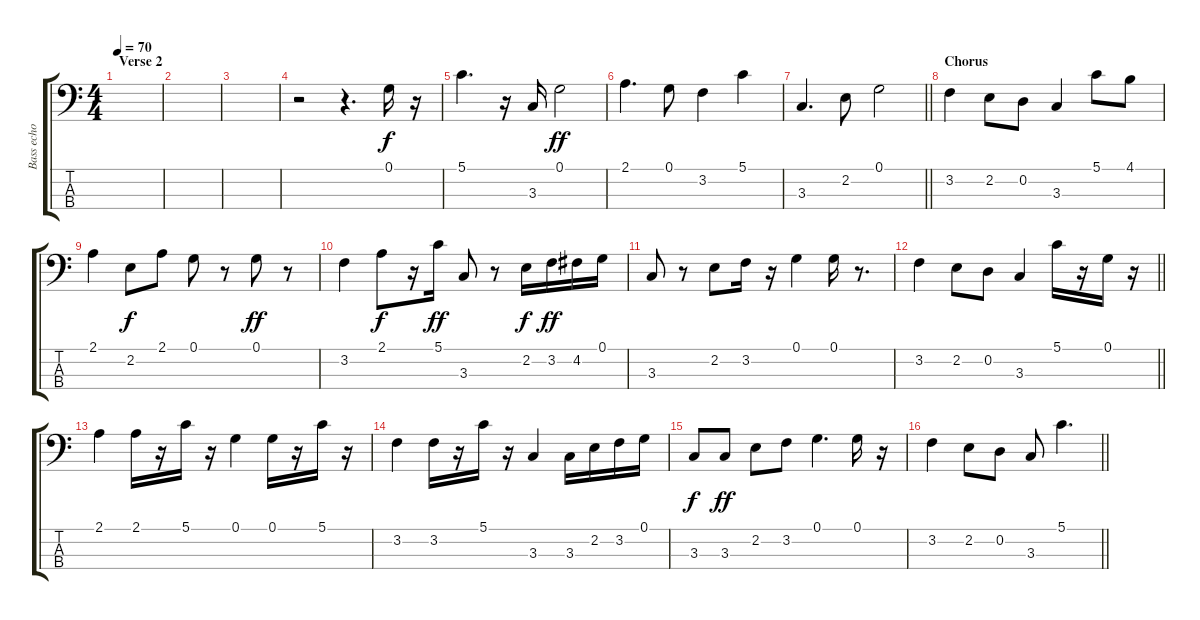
\track ("Bass echo" "Bass echo") {instrument fretlessbass}
\staff {score tabs}
\tuning (G2 D2 A1 E1) {hide}
\ts (4 4)
\section ("" "Verse 2")
\tempo 70
\clef f4
\ks c
|
|
|
r.2 r.4{d} 0.1.16 r.16 |
5.1.4{d} r.16 3.3.16{dy f} 0.1.2{dy ff} |
2.1.4{d} 0.1.8 3.2.4 5.1.4 |
\barLineRight lightlight
3.3.4{d} 2.2.8 0.1.2 |
\section ("" "Chorus")
3.2.4 2.2.8 0.2.8 3.3.4 5.1.8 4.1.8 |
2.1.4 2.2.8{dy f} 2.1.8 0.1.8 r.8 0.1.8{dy ff} r.8 |
3.2.4 2.1.8{dy f} r.16 5.1.16{dy ff} 3.3.8 r.8 2.2.16{dy f} 3.2.16{dy ff} 4.2.16 0.1.16 |
3.3.8 r.8 2.2.8 3.2.16 r.16 0.1.4 0.1.16 r.8{d} |
\barLineRight lightlight
3.2.4 2.2.8 0.2.8 3.3.4 5.1.16 r.16 0.1.16 r.16 |
2.1.4 2.1.16 r.16 5.1.16 r.16 0.1.4 0.1.16 r.16 5.1.16 r.16 |
3.2.4 3.2.16 r.16 5.1.16 r.16 3.3.4 3.3.16 2.2.16 3.2.16 0.1.16 |
3.3.8{dy f} 3.3.8{dy ff} 2.2.8 3.2.8 0.1.4{d} 0.1.16 r.16 |
\barLineRight lightlight
3.2.4 2.2.8 0.2.8 3.3.8 5.1.4{d}
